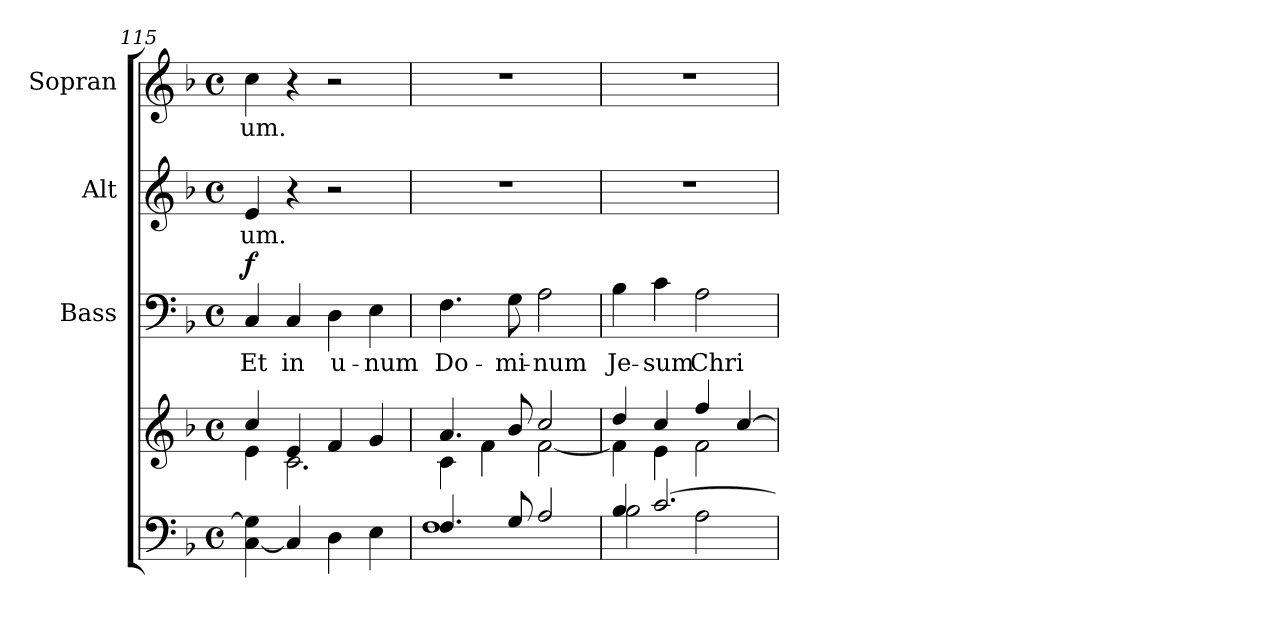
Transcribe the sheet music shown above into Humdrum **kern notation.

**kern	**kern	**kern	**text	**dynam	**kern	**text	**kern	**text
*part4	*part4	*part3	*part3	*part3	*part2	*part2	*part1	*part1
*staff5	*staff4	*staff3	*staff3	*staff3	*staff2	*staff2	*staff1	*staff1
*	*	*I"Bass	*	*	*I"Alt	*	*I"Sopran	*
*	*	*I'B.	*	*	*I'A.	*	*I'S.	*
*clefF4	*clefG2	*clefF4	*	*	*clefG2	*	*clefG2	*
*k[b-]	*k[b-]	*k[b-]	*	*	*k[b-]	*	*k[b-]	*
*F:	*F:	*F:	*	*	*F:	*	*F:	*
*M4/4	*M4/4	*M4/4	*	*	*M4/4	*	*M4/4	*
*met(c)	*met(c)	*met(c)	*	*	*met(c)	*	*met(c)	*
=115	=115	=115	=115	=115	=115	=115	=115	=115
*	*^	*	*	*	*	*	*	*
!	!	!	!	!LO:LY:b	!LO:DY:a	!	!LO:LY:b	!	!LO:LY:b
[<4C\ 4G\]	4cc/	4e\	4C/	Et	f	4e/	-um.	4cc\	-um.
!	!	!	!	!LO:LY:b	!	!	!	!	!
4C/]	4e/	2.c\	4C/	in	.	4r	.	4r	.
!	!	!	!	!LO:LY:b	!	!	!	!	!
4D\	4f/	.	4D\	u-	.	2r	.	2r	.
!	!	!	!	!LO:LY:b	!	!	!	!	!
4E\	4g/	.	4E\	-num	.	.	.	.	.
=116	=116	=116	=116	=116	=116	=116	=116	=116	=116
*^	*	*	*	*	*	*	*	*	*
!	!	!	!	!	!LO:LY:b	!	!	!	!	!
4.F/	1F	4.a/	4c\	4.F\	Do-	.	1r	.	1r	.
.	.	.	4f\	.	.	.	.	.	.	.
!	!	!	!	!	!LO:LY:b	!	!	!	!	!
8G/	.	8b-/	.	8G\	-mi-	.	.	.	.	.
!	!	!	!	!	!LO:LY:b	!	!	!	!	!
2A/	.	2cc/	[<2f\	2A\	-num	.	.	.	.	.
=117	=117	=117	=117	=117	=117	=117	=117	=117	=117	=117
!	!	!	!	!	!LO:LY:b	!	!	!	!	!
4B-/	2B-\	4dd/	4f\]	4B-\	Je-	.	1r	.	1r	.
!	!	!	!	!	!LO:LY:b	!	!	!	!	!
[>2.c/	.	4cc/	4e\	4c\	-sum	.	.	.	.	.
!	!	!	!	!	!LO:LY:b	!	!	!	!	!
.	2A\	4ff/	2f\	2A\	Chri-	.	.	.	.	.
.	.	[>4cc/	.	.	.	.	.	.	.	.
*v	*v	*	*	*	*	*	*	*	*	*
*	*v	*v	*	*	*	*	*	*	*
=	=	=	=	=	=	=	=	=
*-	*-	*-	*-	*-	*-	*-	*-	*-
